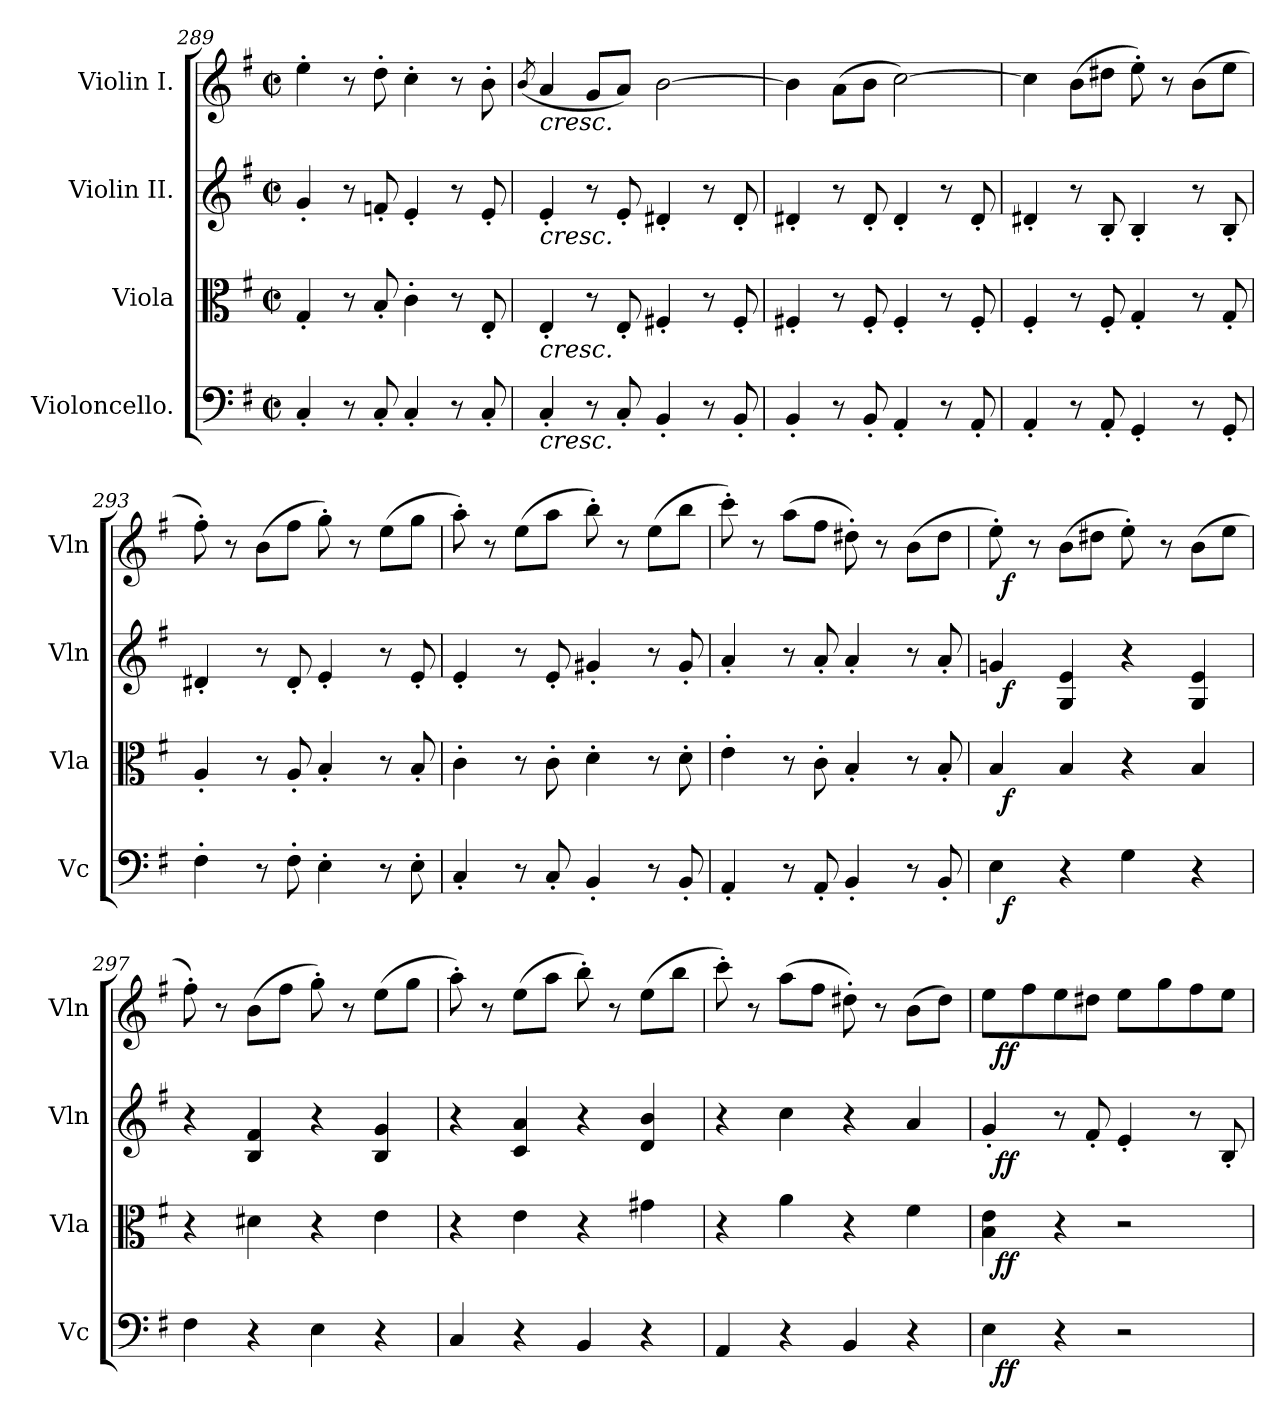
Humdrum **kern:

**kern	**dynam	**kern	**dynam	**kern	**dynam	**kern	**dynam
*part4	*part4	*part3	*part3	*part2	*part2	*part1	*part1
*staff4	*staff4	*staff3	*staff3	*staff2	*staff2	*staff1	*staff1
*I"Violoncello.	*	*I"Viola	*	*I"Violin II.	*	*I"Violin I.	*
*I'Vc	*	*I'Vla	*	*I'Vln	*	*I'Vln	*
*clefF4	*	*clefC3	*	*clefG2	*	*clefG2	*
*k[f#]	*	*k[f#]	*	*k[f#]	*	*k[f#]	*
*e:	*	*e:	*	*e:	*	*e:	*
*M2/2	*	*M2/2	*	*M2/2	*	*M2/2	*
*met(c|)	*	*met(c|)	*	*met(c|)	*	*met(c|)	*
=289	=289	=289	=289	=289	=289	=289	=289
4C'</	.	4G'</	.	4g'</	.	4ee'>\	.
8r	.	8r	.	8r	.	8r	.
8C'</	.	8B'</	.	8fn'</	.	8dd'>\	.
4C'</	.	4c'>\	.	4e'</	.	4cc'>\	.
8r	.	8r	.	8r	.	8r	.
8C'</	.	8E'</	.	8e'</	.	8b'>\	.
=290	=290	=290	=290	=290	=290	=290	=290
.	.	.	.	.	.	(8qb/	.
!	!	!	!	!	!	!LO:TX:b:i:t=cresc.	!
!	!	!	!	!LO:TX:b:i:t=cresc.	!	!	!
!	!	!LO:TX:b:i:t=cresc.	!	!	!	!	!
!LO:TX:b:i:t=cresc.	!	!	!	!	!	!	!
4C'</	.	4E'</	.	4e'</	.	4a/	.
8r	.	8r	.	8r	.	8g/L	.
8C'</	.	8E'</	.	8e'</	.	8a/J)	.
4BB'</	.	4F#X'</	.	4d#X'</	.	[2b\	.
8r	.	8r	.	8r	.	.	.
8BB'</	.	8F#'</	.	8d#'</	.	.	.
=291	=291	=291	=291	=291	=291	=291	=291
4BB'</	.	4F#X'</	.	4d#X'</	.	4b\]	.
8r	.	8r	.	8r	.	(>8a\L	.
8BB'</	.	8F#'</	.	8d#'</	.	8b\J	.
4AA'</	.	4F#'</	.	4d#'</	.	[2cc\)	.
8r	.	8r	.	8r	.	.	.
8AA'</	.	8F#'</	.	8d#'</	.	.	.
!!LO:LB:g=z
=292	=292	=292	=292	=292	=292	=292	=292
4AA'</	.	4F#'</	.	4d#X'</	.	4cc\]	.
8r	.	8r	.	8r	.	(8b\L	.
8AA'</	.	8F#'</	.	8B'</	.	8dd#X\J	.
4GG'</	.	4G'</	.	4B'</	.	8ee'>\)	.
.	.	.	.	.	.	8r	.
8r	.	8r	.	8r	.	(8b\L	.
8GG'</	.	8G'</	.	8B'</	.	8ee\J	.
=293	=293	=293	=293	=293	=293	=293	=293
4F#'>\	.	4A'</	.	4d#X'</	.	8ff#'>\)	.
.	.	.	.	.	.	8r	.
8r	.	8r	.	8r	.	(8b\L	.
8F#'>\	.	8A'</	.	8d#'</	.	8ff#\J	.
4E'>\	.	4B'</	.	4e'</	.	8gg'>\)	.
.	.	.	.	.	.	8r	.
8r	.	8r	.	8r	.	(8ee\L	.
8E'>\	.	8B'</	.	8e'</	.	8gg\J	.
=294	=294	=294	=294	=294	=294	=294	=294
4C'</	.	4c'>\	.	4e'</	.	8aa'>\)	.
.	.	.	.	.	.	8r	.
8r	.	8r	.	8r	.	(8ee\L	.
8C'</	.	8c'>\	.	8e'</	.	8aa\J	.
4BB'</	.	4d'>\	.	4g#X'</	.	8bb'>\)	.
.	.	.	.	.	.	8r	.
8r	.	8r	.	8r	.	(8ee\L	.
8BB'</	.	8d'>\	.	8g#'</	.	8bb\J	.
=295	=295	=295	=295	=295	=295	=295	=295
4AA'</	.	4e'>\	.	4a'</	.	8ccc'>\)	.
.	.	.	.	.	.	8r	.
8r	.	8r	.	8r	.	(8aa\L	.
8AA'</	.	8c'>\	.	8a'</	.	8ff#\J	.
4BB'</	.	4B'</	.	4a'</	.	8dd#X'>\)	.
.	.	.	.	.	.	8r	.
8r	.	8r	.	8r	.	(8b\L	.
8BB'</	.	8B'</	.	8a'</	.	8dd#\J	.
=296	=296	=296	=296	=296	=296	=296	=296
*^	*	*^	*	*^	*	*^	*
4E\	32ryy	.	4B/	32ryy	.	4gn/	32ryy	.	8ee'>\)	32ryy	.
!	!	!LO:DY:b	!	!	!LO:DY:b	!	!	!LO:DY:b	!	!	!LO:DY:b
.	2ryy	f	.	2ryy	f	.	2ryy	f	.	2ryy	f
.	.	.	.	.	.	.	.	.	8r	.	.
4r	.	.	4B/	.	.	4G/ 4e/	.	.	(8b\L	.	.
.	.	.	.	.	.	.	.	.	8dd#X\J	.	.
4G\	.	.	4r	.	.	4r	.	.	8ee'>\)	.	.
.	4...ryy	.	.	4...ryy	.	.	4...ryy	.	.	4...ryy	.
.	.	.	.	.	.	.	.	.	8r	.	.
4r	.	.	4B/	.	.	4G/ 4e/	.	.	(8b\L	.	.
.	.	.	.	.	.	.	.	.	8ee\J	.	.
*v	*v	*	*	*	*	*v	*v	*	*v	*v	*
*	*	*v	*v	*	*	*	*	*
=297	=297	=297	=297	=297	=297	=297	=297
4F#\	.	4r	.	4r	.	8ff#'>\)	.
.	.	.	.	.	.	8r	.
4r	.	4d#X\	.	4B/ 4f#/	.	(8b\L	.
.	.	.	.	.	.	8ff#\J	.
4E\	.	4r	.	4r	.	8gg'>\)	.
.	.	.	.	.	.	8r	.
4r	.	4e\	.	4B/ 4g/	.	(8ee\L	.
.	.	.	.	.	.	8gg\J	.
=298	=298	=298	=298	=298	=298	=298	=298
4C/	.	4r	.	4r	.	8aa'>\)	.
.	.	.	.	.	.	8r	.
4r	.	4e\	.	4c/ 4a/	.	(8ee\L	.
.	.	.	.	.	.	8aa\J	.
4BB/	.	4r	.	4r	.	8bb'>\)	.
.	.	.	.	.	.	8r	.
4r	.	4g#X\	.	4d/ 4b/	.	(8ee\L	.
.	.	.	.	.	.	8bb\J	.
=299	=299	=299	=299	=299	=299	=299	=299
4AA/	.	4r	.	4r	.	8ccc'>\)	.
.	.	.	.	.	.	8r	.
4r	.	4a\	.	4cc\	.	(8aa\L	.
.	.	.	.	.	.	8ff#\J	.
4BB/	.	4r	.	4r	.	8dd#X'>\)	.
.	.	.	.	.	.	8r	.
4r	.	4f#\	.	4a/	.	(8b\L	.
.	.	.	.	.	.	8dd#\J)	.
=300	=300	=300	=300	=300	=300	=300	=300
*^	*	*^	*	*^	*	*^	*
4E\	32ryy	.	4B\ 4e\	32ryy	.	4g'</	32ryy	.	8ee\L	32ryy	.
!	!	!LO:DY:b	!	!	!LO:DY:b	!	!	!LO:DY:b	!	!	!LO:DY:b
.	2ryy	ff	.	2ryy	ff	.	2ryy	ff	.	2ryy	ff
.	.	.	.	.	.	.	.	.	8ff#\	.	.
4r	.	.	4r	.	.	8r	.	.	8ee\	.	.
.	.	.	.	.	.	8f#'</	.	.	8dd#X\J	.	.
2r	.	.	2r	.	.	4e'</	.	.	8ee\L	.	.
.	4...ryy	.	.	4...ryy	.	.	4...ryy	.	.	4...ryy	.
.	.	.	.	.	.	.	.	.	8gg\	.	.
.	.	.	.	.	.	8r	.	.	8ff#\	.	.
.	.	.	.	.	.	8B'</	.	.	8ee\J	.	.
*v	*v	*	*	*	*	*v	*v	*	*v	*v	*
*	*	*v	*v	*	*	*	*	*
=	=	=	=	=	=	=	=
*-	*-	*-	*-	*-	*-	*-	*-
